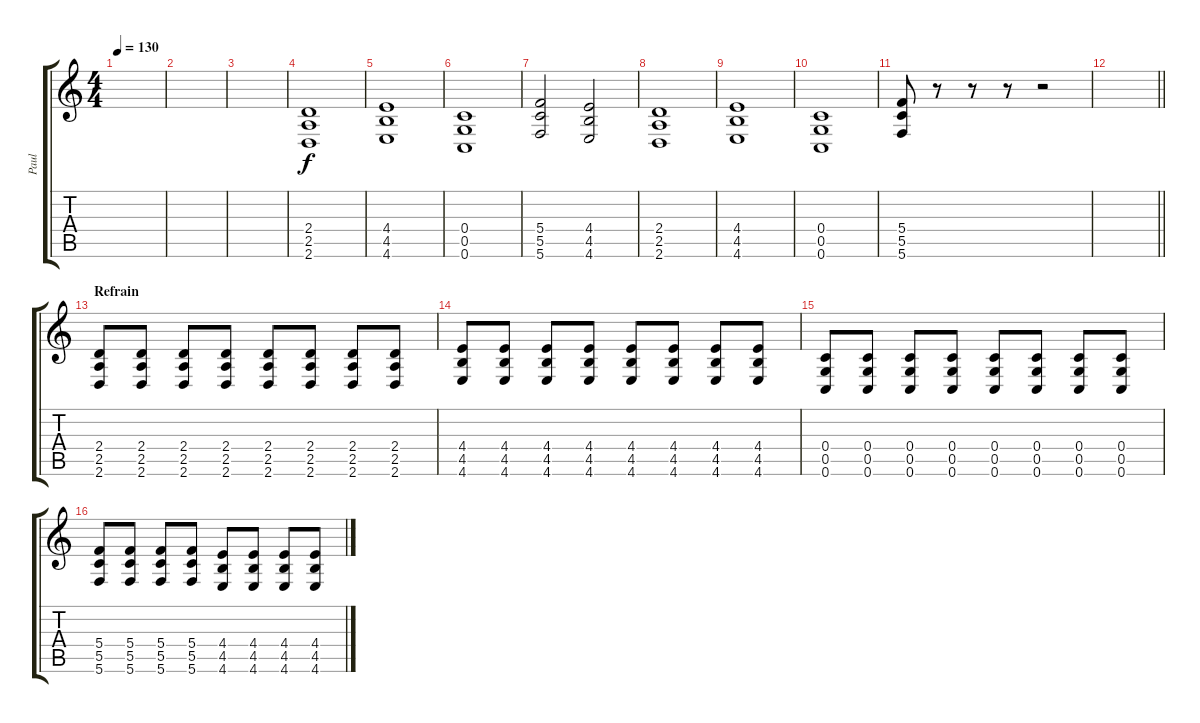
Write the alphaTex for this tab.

\track ("Paul" "Paul") {instrument distortionguitar}
\staff {score tabs}
\tuning (D4 A3 F3 C3 G2 C2) {hide}
\ts (4 4)
\tempo 130
\clef g2
\ks c
|
|
|
(2.4 2.5 2.6).1 |
(4.4 4.5 4.6).1 |
(0.4 0.5 0.6).1 |
(5.4 5.5 5.6).2 (4.4 4.5 4.6).2 |
(2.4 2.5 2.6).1 |
(4.4 4.5 4.6).1 |
(0.4 0.5 0.6).1 |
(5.4 5.5 5.6).8 r.8 r.8 r.8 r.2 |
\barLineRight lightlight
|
\section ("" "Refrain")
(2.4 2.5 2.6).8 (2.4 2.5 2.6).8 (2.4 2.5 2.6).8 (2.4 2.5 2.6).8 (2.4 2.5 2.6).8 (2.4 2.5 2.6).8 (2.4 2.5 2.6).8 (2.4 2.5 2.6).8 |
(4.4 4.5 4.6).8 (4.4 4.5 4.6).8 (4.4 4.5 4.6).8 (4.4 4.5 4.6).8 (4.4 4.5 4.6).8 (4.4 4.5 4.6).8 (4.4 4.5 4.6).8 (4.4 4.5 4.6).8 |
(0.4 0.5 0.6).8 (0.4 0.5 0.6).8 (0.4 0.5 0.6).8 (0.4 0.5 0.6).8 (0.4 0.5 0.6).8 (0.4 0.5 0.6).8 (0.4 0.5 0.6).8 (0.4 0.5 0.6).8 |
(5.4 5.5 5.6).8 (5.4 5.5 5.6).8 (5.4 5.5 5.6).8 (5.4 5.5 5.6).8 (4.4 4.5 4.6).8 (4.4 4.5 4.6).8 (4.4 4.5 4.6).8 (4.4 4.5 4.6).8
